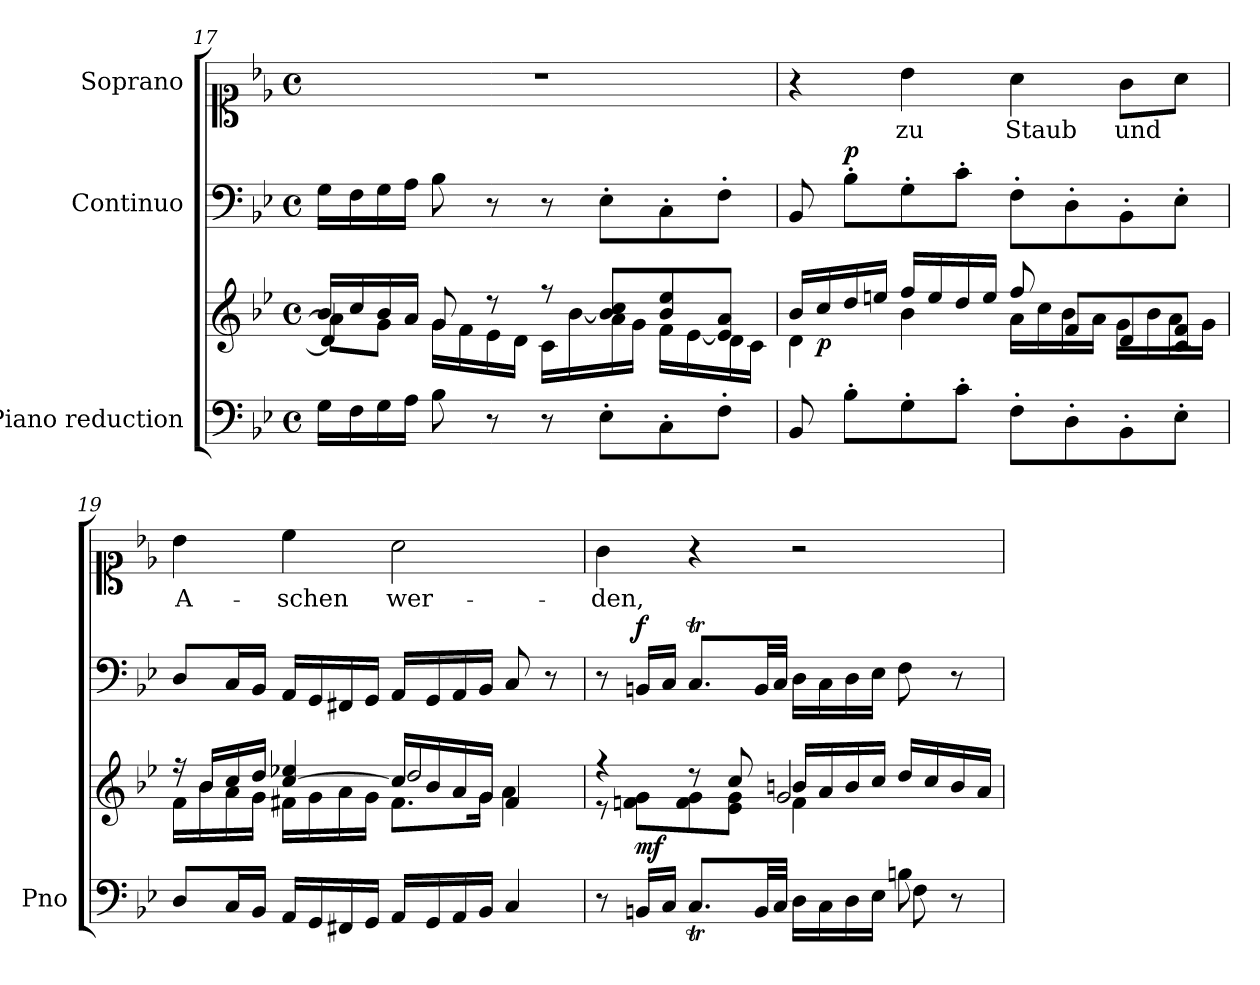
**kern	**kern	**dynam	**kern	**dynam	**kern	**text
*part3	*part3	*part3	*part2	*part2	*part1	*part1
*staff4	*staff3	*staff3/4	*staff2	*staff2	*staff1	*staff1
*I"Piano reduction	*	*	*I"Continuo	*	*I"Soprano	*
*I'Pno	*	*	*	*	*	*
!!LO:PB:g=z
*clefF4	*clefG2	*	*clefF4	*	*clefC1	*
*k[b-e-]	*k[b-e-]	*	*k[b-e-]	*	*k[b-e-]	*
*M4/4	*M4/4	*	*M4/4	*	*M4/4	*
*met(c)	*met(c)	*	*met(c)	*	*met(c)	*
=17	=17	=17	=17	=17	=17	=17
*	*^	*	*	*	*	*
*	*	*^	*	*	*	*	*
16G\LL	16b-/LL	8a\L]	4d/]	.	16G\LL	.	1r	.
16F\	16cc/	.	.	.	16F\	.	.	.
16G\	16b-/	8g\J	.	.	16G\	.	.	.
16A\JJ	16a/JJ	.	.	.	16A\JJ	.	.	.
8B-\	8g/	16g\LL	4ryy	.	8B-\	.	.	.
.	.	16f\	.	.	.	.	.	.
8r	8r	16e-\	.	.	8r	.	.	.
.	.	16d\JJ	.	.	.	.	.	.
8r	8r	16c\LL	2ryy	.	8r	.	.	.
.	.	[>16b-\	.	.	.	.	.	.
8E-'\L	8b-/] 8cc/L	16a\	.	.	8E-'\L	.	.	.
.	.	16g\JJ	.	.	.	.	.	.
8C'\	8b-/ 8ee-/	16f\LL	.	.	8C'\	.	.	.
.	.	[16e-\	.	.	.	.	.	.
8F'\J	8e-/] 8a/J	16d\	.	.	8F'\J	.	.	.
.	.	16c\JJ	.	.	.	.	.	.
*	*	*v	*v	*	*	*	*	*
=18	=18	=18	=18	=18	=18	=18	=18
8BB-/	16b-/LL	4d\	.	8BB-/	.	4r	.
!	!	!	!LO:DY:b	!	!	!	!
.	16cc/	.	p	.	.	.	.
!	!	!	!	!	!LO:DY:a	!	!
8B-'\L	16dd/	.	.	8B-'\L	p	.	.
.	16een/JJ	.	.	.	.	.	.
!	!	!	!	!	!	!	!LO:LY:b
8G'\	16ff/LL	4b-\	.	8G'\	.	4b-\	zu
.	16ee/	.	.	.	.	.	.
8c'\J	16dd/	.	.	8c'\J	.	.	.
.	16ee/JJ	.	.	.	.	.	.
!	!	!	!	!	!	!	!LO:LY:b
8F'\L	8ff/	16a\LL	.	8F'\L	.	4a\	Staub
.	.	16cc\	.	.	.	.	.
8D'\	8f/L	16b-\	.	8D'\	.	.	.
.	.	16a\JJ	.	.	.	.	.
!	!	!	!	!	!	!	!LO:LY:b
8BB-'\	8d/	16g\LL	.	8BB-'\	.	8g\L	und
.	.	16b-\	.	.	.	.	.
8E-'\J	8c/ 8f/J	16a\	.	8E-'\J	.	8a\J	.
.	.	16g\JJ	.	.	.	.	.
=19	=19	=19	=19	=19	=19	=19	=19
*	*	*^	*	*	*	*	*
!	!	!	!	!	!	!	!	!LO:LY:b
8D/L	16r	16f\LL	2ryy	.	8D/L	.	4b-\	A-
.	16b-/LL	16b-\	.	.	.	.	.	.
16C/L	16cc/	16a\	.	.	16C/L	.	.	.
16BB-/JJ	16dd/JJ	16g\JJ	.	.	16BB-/JJ	.	.	.
!	!	!	!	!	!	!	!	!LO:LY:b
16AA/LL	[4cc/ 4ee-X/	16f#X\LL	.	.	16AA/LL	.	4cc\	-schen
16GG/	.	16g\	.	.	16GG/	.	.	.
16FF#X/	.	16a\	.	.	16FF#X/	.	.	.
16GG/JJ	.	16g\JJ	.	.	16GG/JJ	.	.	.
!	!	!	!	!	!	!	!	!LO:LY:b
16AA/LL	16cc/LL]	8.f#\L	2dd/	.	16AA/LL	.	2a\	wer-
16GG/	16b-/	.	.	.	16GG/	.	.	.
16AA/	16a/	.	.	.	16AA/	.	.	.
16BB-/JJ	16g/JJ	16g\Jk	.	.	16BB-/JJ	.	.	.
4C/	4f#/	4a\	.	.	8C/	.	.	.
.	.	.	.	.	8r	.	.	.
=20	=20	=20	=20	=20	=20	=20	=20	=20
*^	*	*	*	*	*	*	*	*
!	!	!	!	!	!	!	!	!	!LO:LY:b
2.ryy	8r	4r	8r	2ryy	.	8r	.	4g\	-den,
!	!	!	!	!	!LO:DY:b	!	!LO:DY:a	!	!
.	16BBn/LL	.	8fn\ 8g\L	.	mf	16BBn/LL	f	.	.
.	16C/JJ	.	.	.	.	16C/JJ	.	.	.
.	8.CT/L	8r	8f\ 8g\	.	.	8.CT/L	.	4r	.
.	.	8cc/	8e-\ 8g\J	.	.	.	.	.	.
.	32BB/LL	.	.	.	.	32BB/LL	.	.	.
.	32C/JJJ	.	.	.	.	32C/JJJ	.	.	.
.	16D\LL	16bn/LL	4f\	2g/	.	16D\LL	.	2r	.
.	16C\	16a/	.	.	.	16C\	.	.	.
.	16D\	16b/	.	.	.	16D\	.	.	.
.	16E-\JJ	16cc/JJ	.	.	.	16E-\JJ	.	.	.
8Bn\	8F\	16dd/LL	8ryy	.	.	8F\	.	.	.
.	.	16cc/	.	.	.	.	.	.	.
8ryy	8r	16b/	8ryy	.	.	8r	.	.	.
.	.	16a/JJ	.	.	.	.	.	.	.
*v	*v	*	*	*	*	*	*	*	*
*	*v	*v	*v	*	*	*	*	*
=	=	=	=	=	=	=
*-	*-	*-	*-	*-	*-	*-
